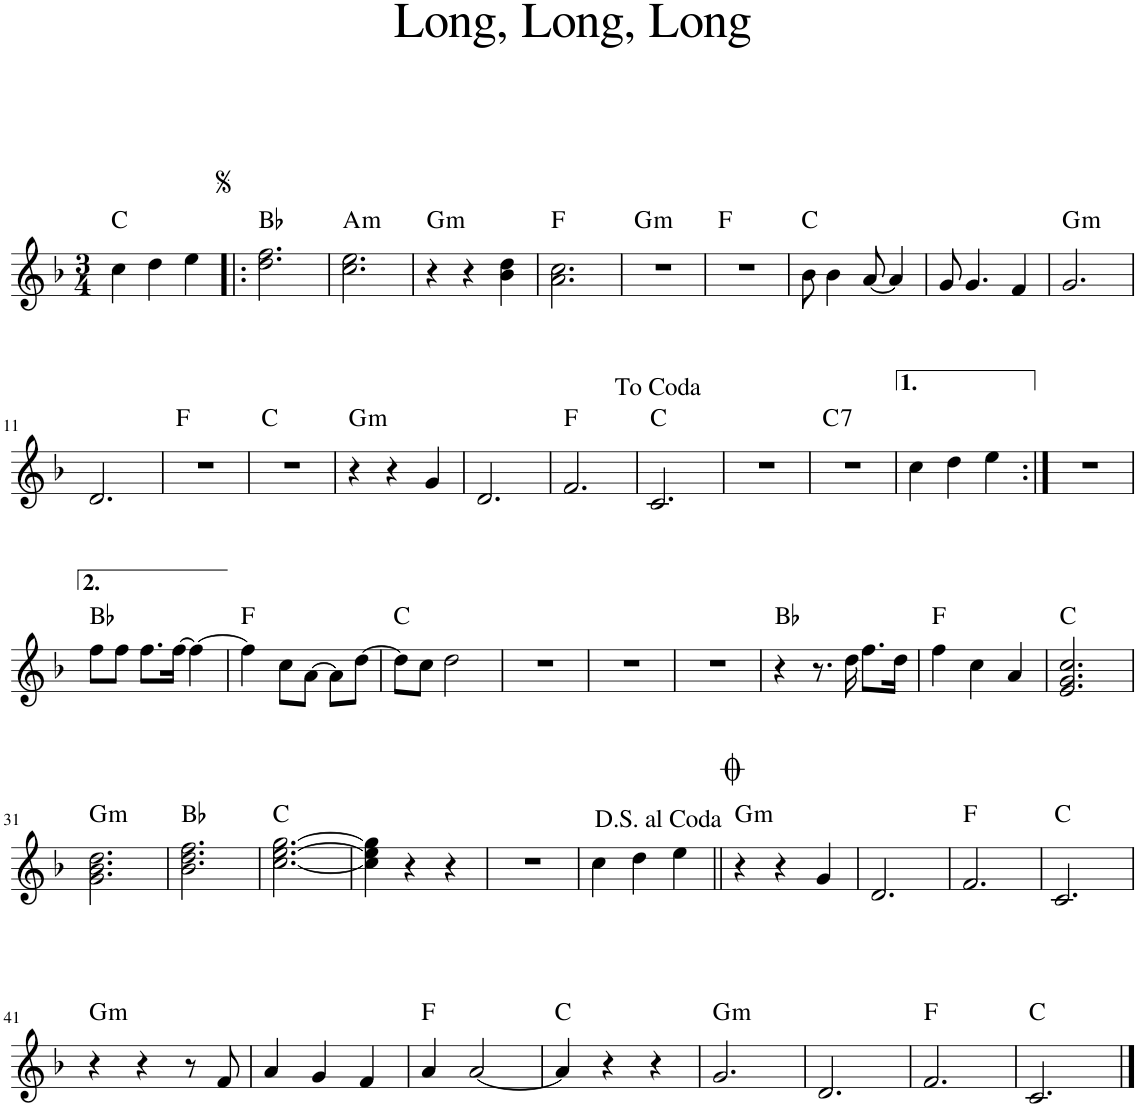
**kern	**harte
*part1	*part1
*staff1	*
*I"Piano	*
*I'Pno.	*
*clefG2	*
*k[b-]	*
*M3/4	*
=1	=1
4cc\	C:maj
4dd\	.
4ee\	.
=2!|:	=2!|:
2.dd\ 2.ff\	Bb:maj
=3	=3
!	!LO:H:kt=m
2.cc\ 2.ee\	A:min
=4	=4
!	!LO:H:kt=m
4r	G:min
4r	.
4b-\ 4dd\	.
=5	=5
2.a\ 2.cc\	F:maj
=6	=6
!	!LO:H:kt=m
2.r	G:min
=7	=7
2.r	F:maj
=8	=8
8b-\	C:maj
4b-\	.
[8a/	.
4a/]	.
=9	=9
8g/	.
4.g/	.
4f/	.
=10	=10
!	!LO:H:kt=m
2.g/	G:min
!!LO:LB:g=z
=11	=11
2.d/	.
=12	=12
2.r	F:maj
=13	=13
2.r	C:maj
=14	=14
!	!LO:H:kt=m
4r	G:min
4r	.
4g/	.
=15	=15
2.d/	.
=16	=16
2.f/	F:maj
=17	=17
2.c/	C:maj
=18	=18
2.r	.
=19	=19
!	!LO:H:kt=7
2.r	C:7
=20	=20
4cc\	.
4dd\	.
4ee\	.
=21:|!	=21:|!
2.r	.
!!LO:LB:g=z
=22	=22
8ff\L	Bb:maj
8ff\J	.
8.ff\L	.
[16ff\Jk	.
4ff\_	.
=23	=23
4ff\]	F:maj
8cc\L	.
[8a\J	.
8a\L]	.
[8dd\J	.
=24	=24
8dd\L]	C:maj
8cc\J	.
2dd\	.
=25	=25
2.r	.
=26	=26
2.r	.
=27	=27
2.r	.
=28	=28
4r	Bb:maj
8.r	.
16dd\	.
8.ff\L	.
16dd\Jk	.
=29	=29
4ff\	F:maj
4cc\	.
4a/	.
=30	=30
2.e/ 2.g/ 2.cc/	C:maj
!!LO:LB:g=z
=31	=31
!	!LO:H:kt=m
2.g\ 2.b-\ 2.dd\	G:min
=32	=32
2.b-\ 2.dd\ 2.ff\	Bb:maj
=33	=33
[2.cc\ [2.ee\ [2.gg\	C:maj
=34	=34
4cc\] 4ee\] 4gg\]	.
4r	.
4r	.
=35	=35
2.r	.
=36	=36
4cc\	.
4dd\	.
4ee\	.
=37||	=37||
!	!LO:H:kt=m
4r	G:min
4r	.
4g/	.
=38	=38
2.d/	.
=39	=39
2.f/	F:maj
=40	=40
2.c/	C:maj
!!LO:LB:g=z
=41	=41
!	!LO:H:kt=m
4r	G:min
4r	.
8r	.
8f/	.
=42	=42
4a/	.
4g/	.
4f/	.
=43	=43
4a/	F:maj
[2a/	.
=44	=44
4a/]	C:maj
4r	.
4r	.
=45	=45
!	!LO:H:kt=m
2.g/	G:min
=46	=46
2.d/	.
=47	=47
2.f/	F:maj
=48	=48
2.c/	C:maj
==	==
*-	*-
